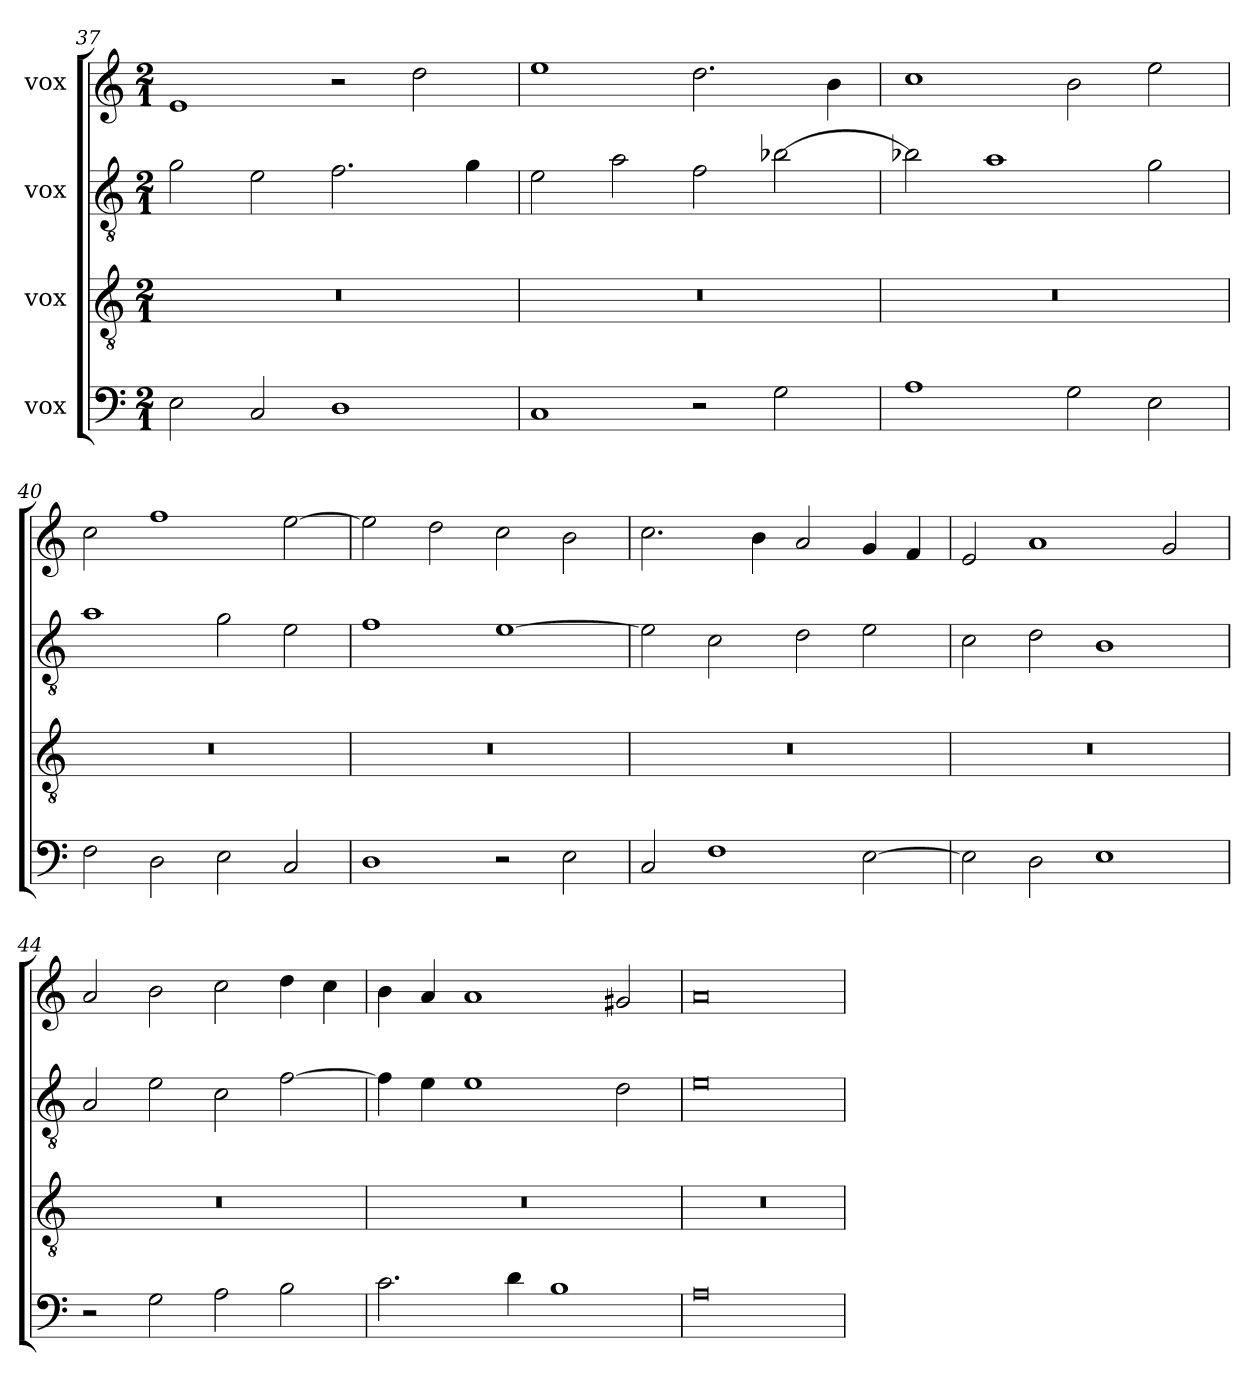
**kern	**kern	**kern	**kern
*part4	*part3	*part2	*part1
*staff4	*staff3	*staff2	*staff1
*I"vox	*I"vox	*I"vox	*I"vox
*clefF4	*clefGv2	*clefGv2	*clefG2
*k[]	*k[]	*k[]	*k[]
*M2/1	*M2/1	*M2/1	*M2/1
=37	=37	=37	=37
2E	0r	2g	1e
2C	.	2e	.
1D	.	2.f	2r
.	.	.	2dd
.	.	4g	.
=38	=38	=38	=38
1C	0r	2e	1ee
.	.	2a	.
2r	.	2f	2.dd
2G	.	[2b-X	.
.	.	.	4b
=39	=39	=39	=39
1A	0r	2b-X]	1cc
.	.	1a	.
2G	.	.	2b
2E	.	2g	2ee
=40	=40	=40	=40
2F	0r	1a	2cc
2D	.	.	1ff
2E	.	2g	.
2C	.	2e	[2ee
=41	=41	=41	=41
1D	0r	1f	2ee]
.	.	.	2dd
2r	.	[1e	2cc
2E	.	.	2b
=42	=42	=42	=42
2C	0r	2e]	2.cc
1F	.	2c	.
.	.	.	4b
.	.	2d	2a
[2E	.	2e	4g
.	.	.	4f
=43	=43	=43	=43
2E]	0r	2c	2e
2D	.	2d	1a
1E	.	1B	.
.	.	.	2g
=44	=44	=44	=44
2r	0r	2A	2a
2G	.	2e	2b
2A	.	2c	2cc
2B	.	[2f	4dd
.	.	.	4cc
=45	=45	=45	=45
2.c	0r	4f]	4b
.	.	4e	4a
.	.	1e	1a
4d	.	.	.
1B	.	.	.
.	.	2d	2g#X
=46	=46	=46	=46
0A	0r	0e	0a
=	=	=	=
*-	*-	*-	*-
